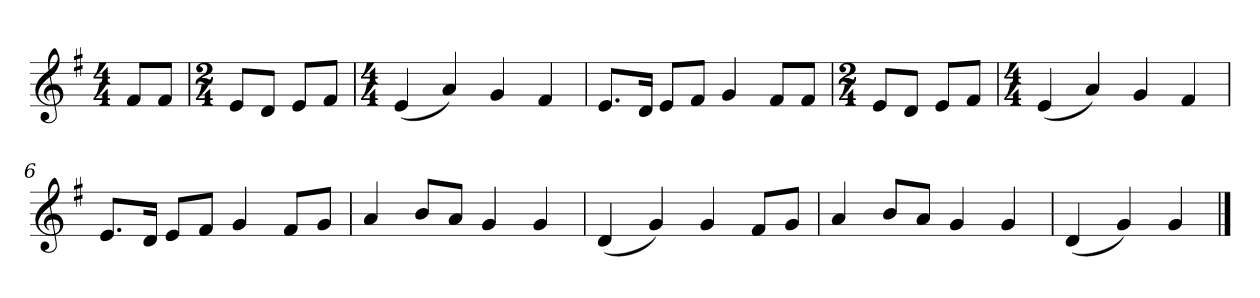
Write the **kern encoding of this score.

**kern
*part1
*staff1
*k[f#]
*M4/4
*MM120
=
8f#L
8f#J
=1
*M2/4
8eL
8dJ
8eL
8f#J
=2
*M4/4
(4e
4a)
4g
4f#
=3
8.eL
16dJk
8eL
8f#J
4g
8f#L
8f#J
=4
*M2/4
8eL
8dJ
8eL
8f#J
=5
*M4/4
(4e
4a)
4g
4f#
=6
8.eL
16dJk
8eL
8f#J
4g
8f#L
8gJ
=7
4a
8bL
8aJ
4g
4g
=8
(4d
4g)
4g
8f#L
8gJ
=9
4a
8bL
8aJ
4g
4g
=10
(4d
4g)
4g
==
*-
